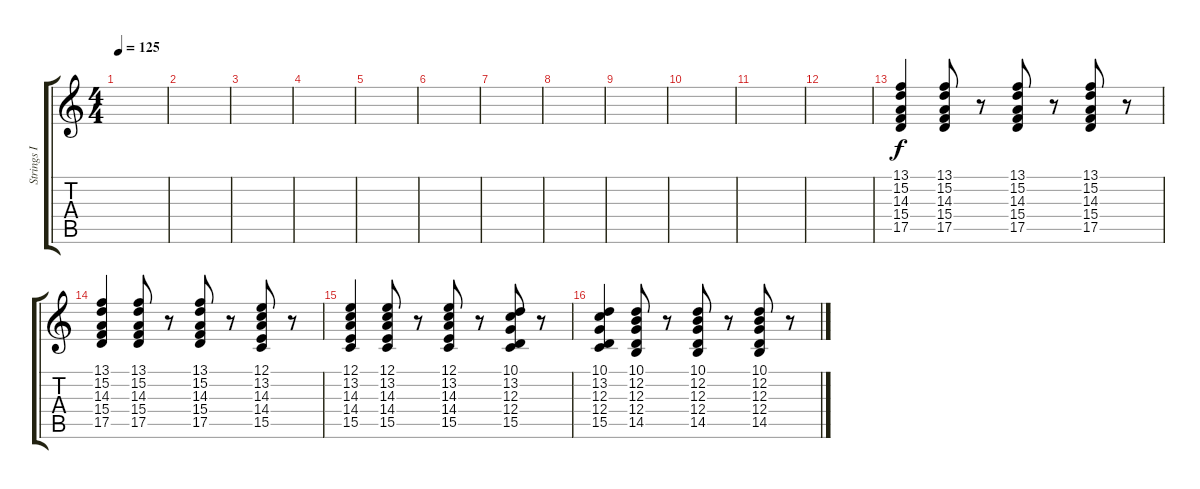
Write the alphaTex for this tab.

\track ("Strings I" "Strings I") {instrument pad8sweep}
\staff {score tabs}
\tuning (E4 B3 G3 D3 A2 E2) {hide}
\ts (4 4)
\tempo 125
\clef g2
\ks c
|
|
|
|
|
|
|
|
|
|
|
|
(13.1 15.2 14.3 15.4 17.5).4 (13.1 15.2 14.3 15.4 17.5).8 r.8 (13.1 15.2 14.3 15.4 17.5).8 r.8 (13.1 15.2 14.3 15.4 17.5).8 r.8 |
(13.1 15.2 14.3 15.4 17.5).4 (13.1 15.2 14.3 15.4 17.5).8 r.8 (13.1 15.2 14.3 15.4 17.5).8 r.8 (12.1 13.2 14.3 14.4 15.5).8 r.8 |
(12.1 13.2 14.3 14.4 15.5).4 (12.1 13.2 14.3 14.4 15.5).8 r.8 (12.1 13.2 14.3 14.4 15.5).8 r.8 (10.1 13.2 12.3 12.4 15.5).8 r.8 |
(10.1 13.2 12.3 12.4 15.5).4 (10.1 12.2 12.3 12.4 14.5).8 r.8 (10.1 12.2 12.3 12.4 14.5).8 r.8 (10.1 12.2 12.3 12.4 14.5).8 r.8
